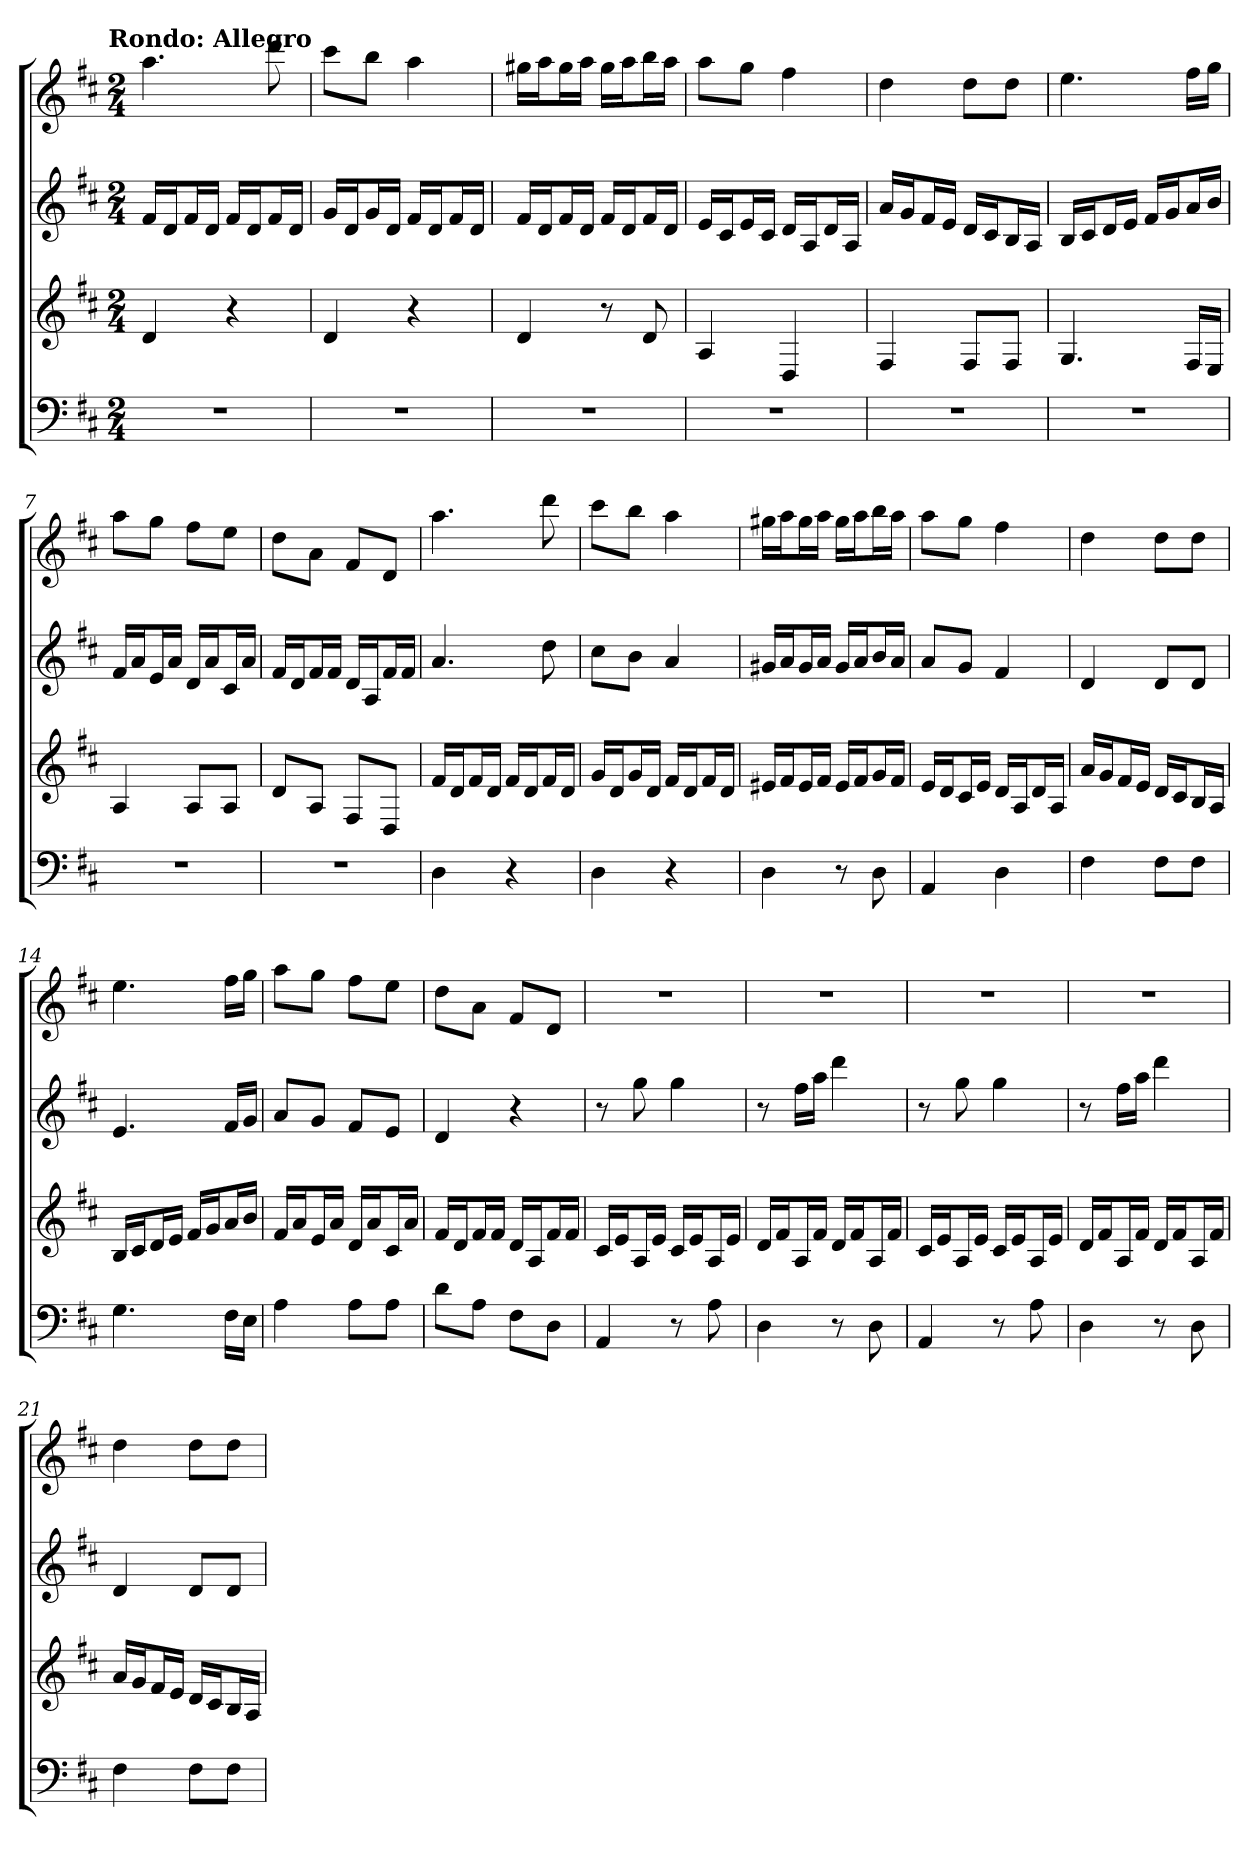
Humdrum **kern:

**kern	**kern	**kern	**kern
*part4	*part3	*part2	*part1
*staff4	*staff3	*staff2	*staff1
*k[f#c#]	*k[f#c#]	*k[f#c#]	*k[f#c#]
*D:	*D:	*D:	*D:
!!LO:TX:omd:t=Rondo&colon; Allegro
*M2/4	*M2/4	*M2/4	*M2/4
*MM132	*MM132	*MM132	*MM132
=	=	=	=
2r	4d	16f#LL	4.aa
.	.	16dJ	.
.	.	16f#L	.
.	.	16dJJ	.
.	4r	16f#LL	.
.	.	16dJ	.
.	.	16f#L	8ddd
.	.	16dJJ	.
=2	=2	=2	=2
2r	4d	16gLL	8ccc#L
.	.	16dJ	.
.	.	16gL	8bbJ
.	.	16dJJ	.
.	4r	16f#LL	4aa
.	.	16dJ	.
.	.	16f#L	.
.	.	16dJJ	.
=3	=3	=3	=3
2r	4d	16f#LL	16gg#XLL
.	.	16dJ	16aaJ
.	.	16f#L	16gg#L
.	.	16dJJ	16aaJJ
.	8r	16f#LL	16gg#LL
.	.	16dJ	16aaJ
.	8d	16f#L	16bbL
.	.	16dJJ	16aaJJ
=4	=4	=4	=4
2r	4A	16eLL	8aaL
.	.	16c#J	.
.	.	16eL	8ggJ
.	.	16c#JJ	.
.	4D	16dLL	4ff#
.	.	16AJ	.
.	.	16dL	.
.	.	16AJJ	.
=5	=5	=5	=5
2r	4F#	16aLL	4dd
.	.	16gJ	.
.	.	16f#L	.
.	.	16eJJ	.
.	8F#L	16dLL	8ddL
.	.	16c#J	.
.	8F#J	16BL	8ddJ
.	.	16AJJ	.
=6	=6	=6	=6
2r	4.G	16BLL	4.ee
.	.	16c#J	.
.	.	16dL	.
.	.	16eJJ	.
.	.	16f#LL	.
.	.	16gJ	.
.	16F#LL	16aL	16ff#LL
.	16EJJ	16bJJ	16ggJJ
=7	=7	=7	=7
2r	4A	16f#LL	8aaL
.	.	16aJ	.
.	.	16eL	8ggJ
.	.	16aJJ	.
.	8AL	16dLL	8ff#L
.	.	16aJ	.
.	8AJ	16c#L	8eeJ
.	.	16aJJ	.
=8	=8	=8	=8
2r	8dL	16f#LL	8ddL
.	.	16dJ	.
.	8AJ	16f#L	8aJ
.	.	16f#JJ	.
.	8F#L	16dLL	8f#L
.	.	16AJ	.
.	8DJ	16f#L	8dJ
.	.	16f#JJ	.
=9	=9	=9	=9
4D	16f#LL	4.a	4.aa
.	16dJ	.	.
.	16f#L	.	.
.	16dJJ	.	.
4r	16f#LL	.	.
.	16dJ	.	.
.	16f#L	8dd	8ddd
.	16dJJ	.	.
=10	=10	=10	=10
4D	16gLL	8cc#L	8ccc#L
.	16dJ	.	.
.	16gL	8bJ	8bbJ
.	16dJJ	.	.
4r	16f#LL	4a	4aa
.	16dJ	.	.
.	16f#L	.	.
.	16dJJ	.	.
=11	=11	=11	=11
4D	16e#XLL	16g#XLL	16gg#XLL
.	16f#J	16aJ	16aaJ
.	16e#L	16g#L	16gg#L
.	16f#JJ	16aJJ	16aaJJ
8r	16e#LL	16g#LL	16gg#LL
.	16f#J	16aJ	16aaJ
8D	16gL	16bL	16bbL
.	16f#JJ	16aJJ	16aaJJ
=12	=12	=12	=12
4AA	16eLL	8aL	8aaL
.	16dJ	.	.
.	16c#L	8gJ	8ggJ
.	16eJJ	.	.
4D	16dLL	4f#	4ff#
.	16AJ	.	.
.	16dL	.	.
.	16AJJ	.	.
=13	=13	=13	=13
4F#	16aLL	4d	4dd
.	16gJ	.	.
.	16f#L	.	.
.	16eJJ	.	.
8F#L	16dLL	8dL	8ddL
.	16c#J	.	.
8F#J	16BL	8dJ	8ddJ
.	16AJJ	.	.
=14	=14	=14	=14
4.G	16BLL	4.e	4.ee
.	16c#J	.	.
.	16dL	.	.
.	16eJJ	.	.
.	16f#LL	.	.
.	16gJ	.	.
16F#LL	16aL	16f#LL	16ff#LL
16EJJ	16bJJ	16gJJ	16ggJJ
=15	=15	=15	=15
4A	16f#LL	8aL	8aaL
.	16aJ	.	.
.	16eL	8gJ	8ggJ
.	16aJJ	.	.
8AL	16dLL	8f#L	8ff#L
.	16aJ	.	.
8AJ	16c#L	8eJ	8eeJ
.	16aJJ	.	.
=16	=16	=16	=16
8dL	16f#LL	4d	8ddL
.	16dJ	.	.
8AJ	16f#L	.	8aJ
.	16f#JJ	.	.
8F#L	16dLL	4r	8f#L
.	16AJ	.	.
8DJ	16f#L	.	8dJ
.	16f#JJ	.	.
=17	=17	=17	=17
4AA	16c#LL	8r	2r
.	16eJ	.	.
.	16AL	8gg	.
.	16eJJ	.	.
8r	16c#LL	4gg	.
.	16eJ	.	.
8A	16AL	.	.
.	16eJJ	.	.
=18	=18	=18	=18
4D	16dLL	8r	2r
.	16f#J	.	.
.	16AL	16ff#LL	.
.	16f#JJ	16aaJJ	.
8r	16dLL	4ddd	.
.	16f#J	.	.
8D	16AL	.	.
.	16f#JJ	.	.
=19	=19	=19	=19
4AA	16c#LL	8r	2r
.	16eJ	.	.
.	16AL	8gg	.
.	16eJJ	.	.
8r	16c#LL	4gg	.
.	16eJ	.	.
8A	16AL	.	.
.	16eJJ	.	.
=20	=20	=20	=20
4D	16dLL	8r	2r
.	16f#J	.	.
.	16AL	16ff#LL	.
.	16f#JJ	16aaJJ	.
8r	16dLL	4ddd	.
.	16f#J	.	.
8D	16AL	.	.
.	16f#JJ	.	.
=21	=21	=21	=21
4F#	16aLL	4d	4dd
.	16gJ	.	.
.	16f#L	.	.
.	16eJJ	.	.
8F#L	16dLL	8dL	8ddL
.	16c#J	.	.
8F#J	16BL	8dJ	8ddJ
.	16AJJ	.	.
=	=	=	=
*-	*-	*-	*-
